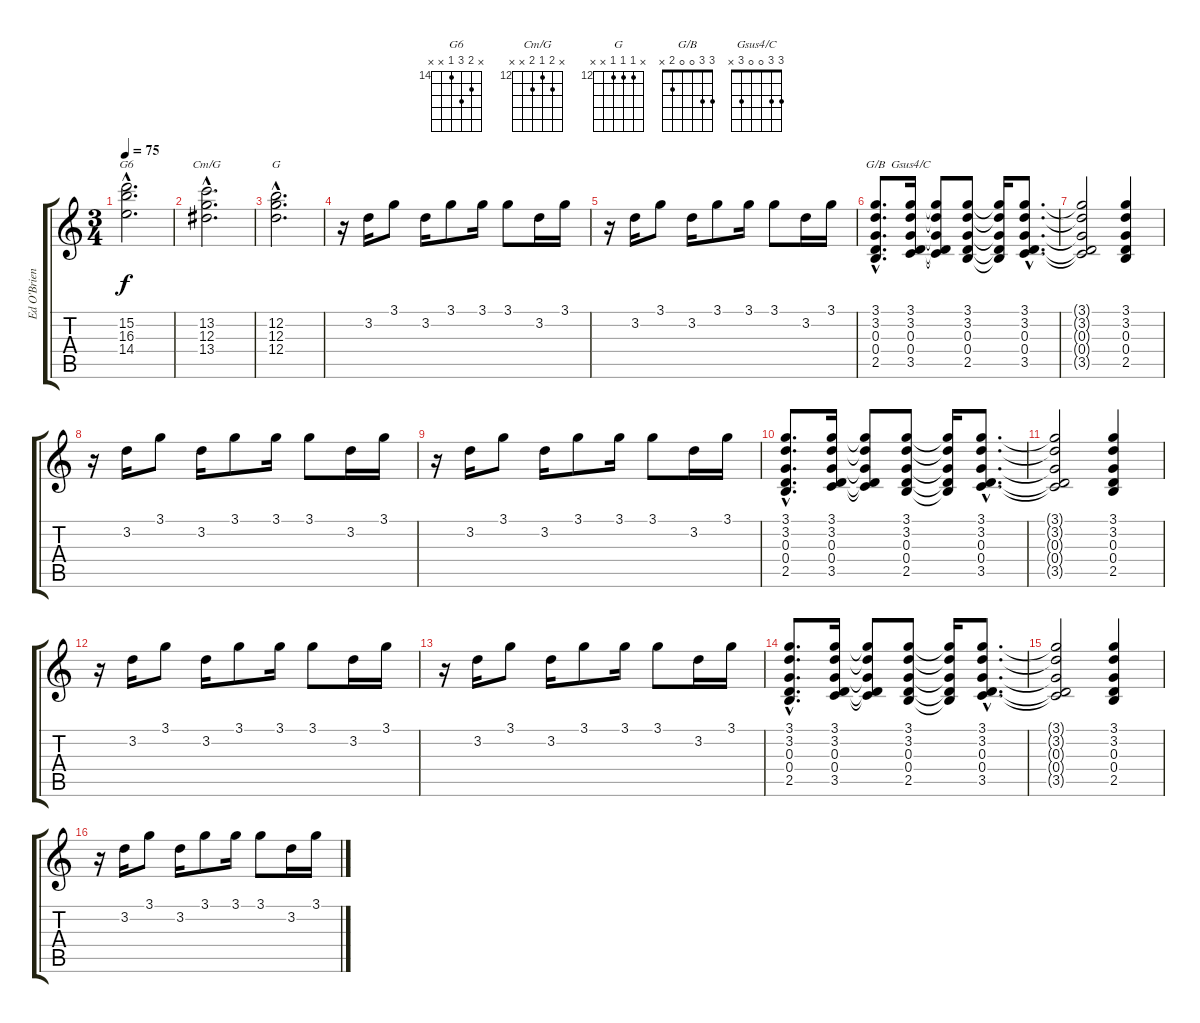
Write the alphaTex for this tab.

\track ("Ed O'Brien" "Ed O'Brien") {instrument electricguitarclean}
\staff {score tabs}
\tuning (E4 B3 G3 D3 A2 E2) {hide}
\chord ("G6" x 15 16 14 x x) {firstfret 14}
\chord ("Cm/G" x 13 12 13 x x) {firstfret 12}
\chord ("G" x 12 12 12 x x) {firstfret 12}
\chord ("G/B" 3 3 0 0 2 x)
\chord ("Gsus4/C" 3 3 0 0 3 x)
\ts (3 4)
\tempo 75
\clef g2
\ks c
(15.2{hac} 16.3{hac} 14.4{hac}).2{d ch "G6" dy f} |
(13.2{hac} 12.3{hac} 13.4{hac}).2{d ch "Cm/G"} |
(12.2{hac} 12.3{hac} 12.4{hac}).2{d ch "G"} |
r.16 3.2.16 3.1.8 3.2.16 3.1.8 3.1.16 3.1.8 3.2.16 3.1.16 |
r.16 3.2.16 3.1.8 3.2.16 3.1.8 3.1.16 3.1.8 3.2.16 3.1.16 |
(3.1{hac} 3.2{hac} 0.3{hac} 0.4{hac} 2.5{hac}).8{d ch "G/B"} (3.1 3.2 0.3 0.4 3.5).16{ch "Gsus4/C"} (3.1{t} 3.2{t} 0.3{t} 0.4{t} 3.5{t}).8 (3.1 3.2 0.3 0.4 2.5).8 (3.1{t} 3.2{t} 0.3{t} 0.4{t} 2.5{t}).16 (3.1{hac} 3.2{hac} 0.3{hac} 0.4{hac} 3.5{hac}).8{d} |
(3.1{t} 3.2{t} 0.3{t} 0.4{t} 3.5{t}).2 (3.1 3.2 0.3 0.4 2.5).4 |
r.16 3.2.16 3.1.8 3.2.16 3.1.8 3.1.16 3.1.8 3.2.16 3.1.16 |
r.16 3.2.16 3.1.8 3.2.16 3.1.8 3.1.16 3.1.8 3.2.16 3.1.16 |
(3.1{hac} 3.2{hac} 0.3{hac} 0.4{hac} 2.5{hac}).8{d} (3.1 3.2 0.3 0.4 3.5).16 (3.1{t} 3.2{t} 0.3{t} 0.4{t} 3.5{t}).8 (3.1 3.2 0.3 0.4 2.5).8 (3.1{t} 3.2{t} 0.3{t} 0.4{t} 2.5{t}).16 (3.1{hac} 3.2{hac} 0.3{hac} 0.4{hac} 3.5{hac}).8{d} |
(3.1{t} 3.2{t} 0.3{t} 0.4{t} 3.5{t}).2 (3.1 3.2 0.3 0.4 2.5).4 |
r.16 3.2.16 3.1.8 3.2.16 3.1.8 3.1.16 3.1.8 3.2.16 3.1.16 |
r.16 3.2.16 3.1.8 3.2.16 3.1.8 3.1.16 3.1.8 3.2.16 3.1.16 |
(3.1{hac} 3.2{hac} 0.3{hac} 0.4{hac} 2.5{hac}).8{d} (3.1 3.2 0.3 0.4 3.5).16 (3.1{t} 3.2{t} 0.3{t} 0.4{t} 3.5{t}).8 (3.1 3.2 0.3 0.4 2.5).8 (3.1{t} 3.2{t} 0.3{t} 0.4{t} 2.5{t}).16 (3.1{hac} 3.2{hac} 0.3{hac} 0.4{hac} 3.5{hac}).8{d} |
(3.1{t} 3.2{t} 0.3{t} 0.4{t} 3.5{t}).2 (3.1 3.2 0.3 0.4 2.5).4 |
r.16 3.2.16 3.1.8 3.2.16 3.1.8 3.1.16 3.1.8 3.2.16 3.1.16
